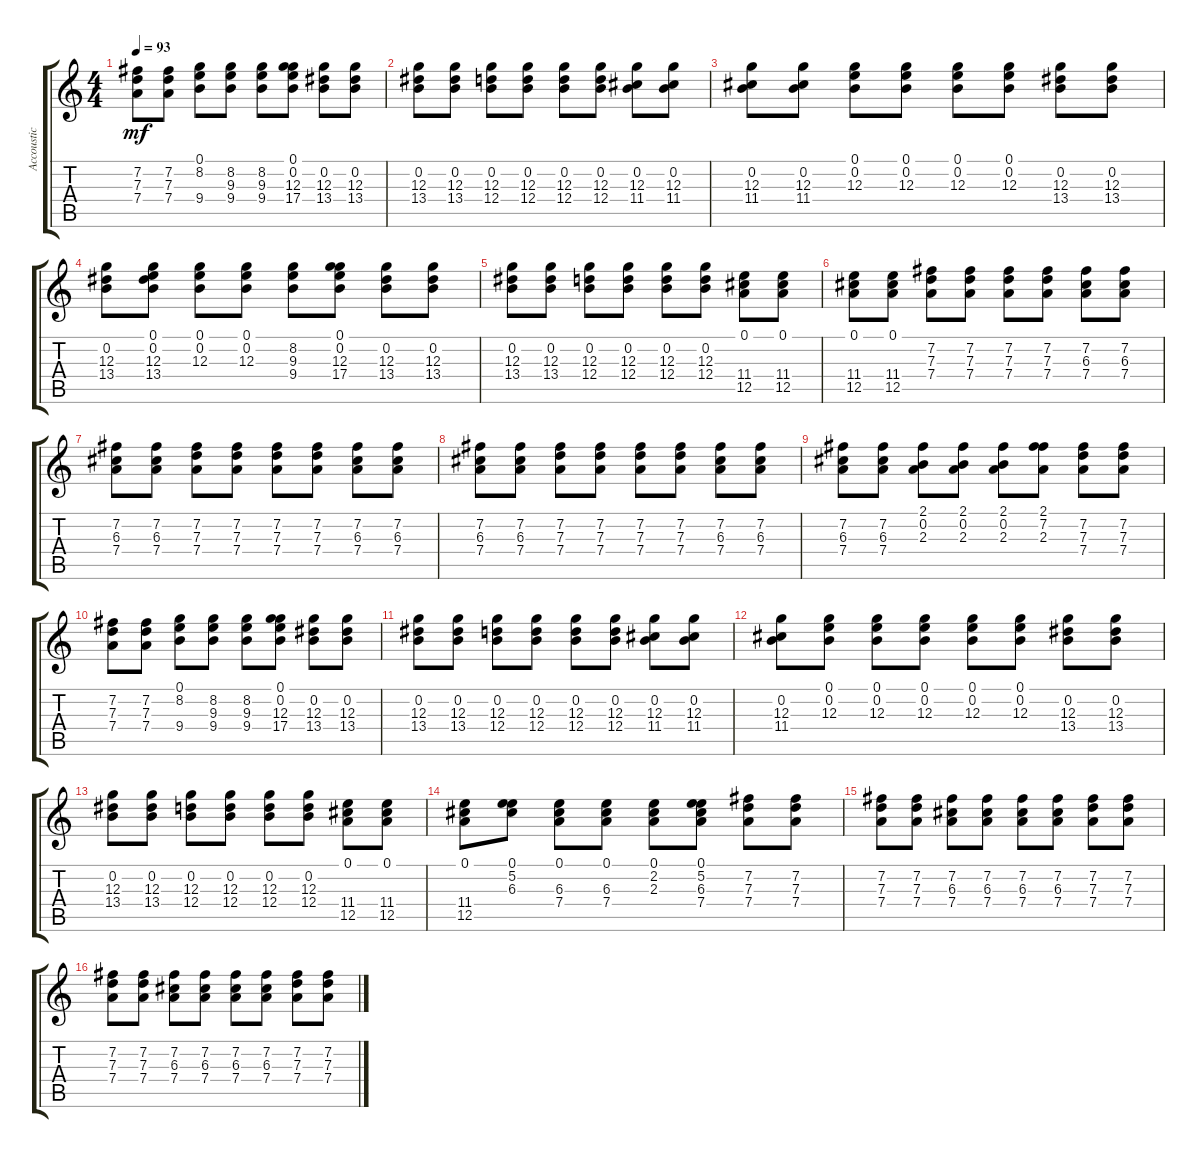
\track ("Accoustic Guitar" "Accoustic ") {instrument acousticguitarsteel}
\staff {score tabs}
\tuning (E4 B3 G3 D3 A2 E2) {hide}
\ts (4 4)
\tempo 93
\clef g2
\ks c
(7.2 7.3 7.4).8{dy mf} (7.2 7.3 7.4).8 (0.1 8.2 9.4).8 (8.2 9.3 9.4).8 (8.2 9.3 9.4).8 (0.1 0.2 12.3 17.4).8 (0.2 12.3 13.4).8 (0.2 12.3 13.4).8 |
(0.2 12.3 13.4).8 (0.2 12.3 13.4).8 (0.2 12.3 12.4).8 (0.2 12.3 12.4).8 (0.2 12.3 12.4).8 (0.2 12.3 12.4).8 (0.2 12.3 11.4).8 (0.2 12.3 11.4).8 |
(0.2 12.3 11.4).8 (0.2 12.3 11.4).8 (0.1 0.2 12.3).8 (0.1 0.2 12.3).8 (0.1 0.2 12.3).8 (0.1 0.2 12.3).8 (0.2 12.3 13.4).8 (0.2 12.3 13.4).8 |
(0.2 12.3 13.4).8 (0.1 0.2 12.3 13.4).8 (0.1 0.2 12.3).8 (0.1 0.2 12.3).8 (8.2 9.3 9.4).8 (0.1 0.2 12.3 17.4).8 (0.2 12.3 13.4).8 (0.2 12.3 13.4).8 |
(0.2 12.3 13.4).8 (0.2 12.3 13.4).8 (0.2 12.3 12.4).8 (0.2 12.3 12.4).8 (0.2 12.3 12.4).8 (0.2 12.3 12.4).8 (0.1 11.4 12.5).8 (0.1 11.4 12.5).8 |
(0.1 11.4 12.5).8 (0.1 11.4 12.5).8 (7.2 7.3 7.4).8 (7.2 7.3 7.4).8 (7.2 7.3 7.4).8 (7.2 7.3 7.4).8 (7.2 6.3 7.4).8 (7.2 6.3 7.4).8 |
(7.2 6.3 7.4).8 (7.2 6.3 7.4).8 (7.2 7.3 7.4).8 (7.2 7.3 7.4).8 (7.2 7.3 7.4).8 (7.2 7.3 7.4).8 (7.2 6.3 7.4).8 (7.2 6.3 7.4).8 |
(7.2 6.3 7.4).8 (7.2 6.3 7.4).8 (7.2 7.3 7.4).8 (7.2 7.3 7.4).8 (7.2 7.3 7.4).8 (7.2 7.3 7.4).8 (7.2 6.3 7.4).8 (7.2 6.3 7.4).8 |
(7.2 6.3 7.4).8 (7.2 6.3 7.4).8 (2.1 0.2 2.3).8 (2.1 0.2 2.3).8 (2.1 0.2 2.3).8 (2.1 7.2 2.3).8 (7.2 7.3 7.4).8 (7.2 7.3 7.4).8 |
(7.2 7.3 7.4).8 (7.2 7.3 7.4).8 (0.1 8.2 9.4).8 (8.2 9.3 9.4).8 (8.2 9.3 9.4).8 (0.1 0.2 12.3 17.4).8 (0.2 12.3 13.4).8 (0.2 12.3 13.4).8 |
(0.2 12.3 13.4).8 (0.2 12.3 13.4).8 (0.2 12.3 12.4).8 (0.2 12.3 12.4).8 (0.2 12.3 12.4).8 (0.2 12.3 12.4).8 (0.2 12.3 11.4).8 (0.2 12.3 11.4).8 |
(0.2 12.3 11.4).8 (0.1 0.2 12.3).8 (0.1 0.2 12.3).8 (0.1 0.2 12.3).8 (0.1 0.2 12.3).8 (0.1 0.2 12.3).8 (0.2 12.3 13.4).8 (0.2 12.3 13.4).8 |
(0.2 12.3 13.4).8 (0.2 12.3 13.4).8 (0.2 12.3 12.4).8 (0.2 12.3 12.4).8 (0.2 12.3 12.4).8 (0.2 12.3 12.4).8 (0.1 11.4 12.5).8 (0.1 11.4 12.5).8 |
(0.1 11.4 12.5).8 (0.1 5.2 6.3).8 (0.1 6.3 7.4).8 (0.1 6.3 7.4).8 (0.1 2.2 2.3).8 (0.1 5.2 6.3 7.4).8 (7.2 7.3 7.4).8 (7.2 7.3 7.4).8 |
(7.2 7.3 7.4).8 (7.2 7.3 7.4).8 (7.2 6.3 7.4).8 (7.2 6.3 7.4).8 (7.2 6.3 7.4).8 (7.2 6.3 7.4).8 (7.2 7.3 7.4).8 (7.2 7.3 7.4).8 |
(7.2 7.3 7.4).8 (7.2 7.3 7.4).8 (7.2 6.3 7.4).8 (7.2 6.3 7.4).8 (7.2 6.3 7.4).8 (7.2 6.3 7.4).8 (7.2 7.3 7.4).8 (7.2 7.3 7.4).8
